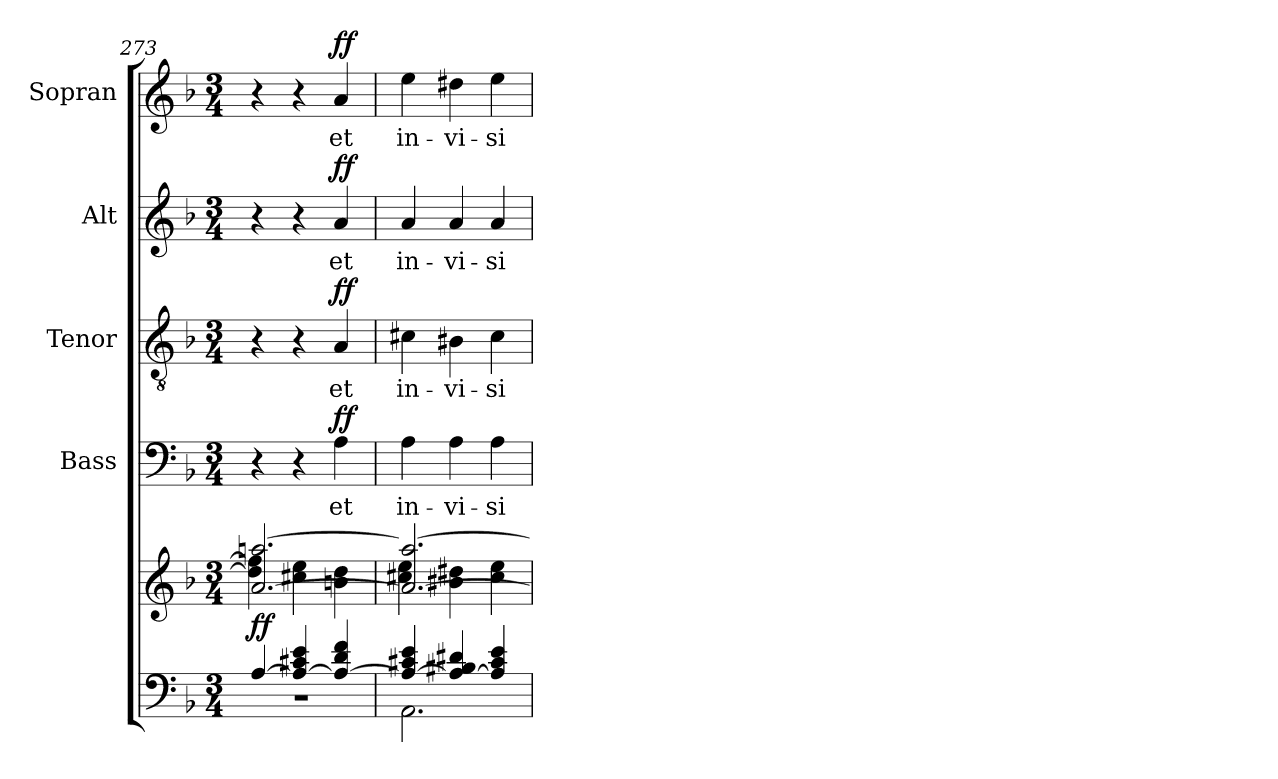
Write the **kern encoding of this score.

**kern	**kern	**dynam	**kern	**text	**dynam	**kern	**text	**dynam	**kern	**text	**dynam	**kern	**text	**dynam
*part5	*part5	*part5	*part4	*part4	*part4	*part3	*part3	*part3	*part2	*part2	*part2	*part1	*part1	*part1
*staff6	*staff5	*staff5/6	*staff4	*staff4	*staff4	*staff3	*staff3	*staff3	*staff2	*staff2	*staff2	*staff1	*staff1	*staff1
*	*	*	*I"Bass	*	*	*I"Tenor	*	*	*I"Alt	*	*	*I"Sopran	*	*
*	*	*	*I'B.	*	*	*I'T.	*	*	*I'A.	*	*	*I'S.	*	*
*clefF4	*clefG2	*	*clefF4	*	*	*clefGv2	*	*	*clefG2	*	*	*clefG2	*	*
*k[b-]	*k[b-]	*	*k[b-]	*	*	*k[b-]	*	*	*k[b-]	*	*	*k[b-]	*	*
*F:	*F:	*	*F:	*	*	*F:	*	*	*F:	*	*	*F:	*	*
*M3/4	*M3/4	*	*M3/4	*	*	*M3/4	*	*	*M3/4	*	*	*M3/4	*	*
=273	=273	=273	=273	=273	=273	=273	=273	=273	=273	=273	=273	=273	=273	=273
*^	*	*	*	*	*	*	*	*	*	*	*	*	*	*
!	!LO:N:vis=1	!	!LO:DY:b	!	!	!	!	!	!	!	!	!	!	!	!
*	*	*^	*	*	*	*	*	*	*	*	*	*	*	*	*
[>4A/	2.r	[<2.a/ [>2.aan/	4dd\] 4ff\]	ff	4r	.	.	4r	.	.	4r	.	.	4r	.	.
4A/_ 4c#X/ 4e/	.	.	4cc#X\ 4ee\	.	4r	.	.	4r	.	.	4r	.	.	4r	.	.
!	!	!	!	!	!	!LO:LY:b	!LO:DY:a	!	!LO:LY:b	!LO:DY:a	!	!LO:LY:b	!LO:DY:a	!	!LO:LY:b	!LO:DY:a
4A/_ 4d/ 4f/	.	.	4bn\ 4dd\	.	4A\	et	ff	4A/	et	ff	4a/	et	ff	4a/	et	ff
=274	=274	=274	=274	=274	=274	=274	=274	=274	=274	=274	=274	=274	=274	=274	=274	=274
!	!	!	!	!	!	!LO:LY:b	!	!	!LO:LY:b	!	!	!LO:LY:b	!	!	!LO:LY:b	!
4A/_ 4c#X/ 4e/	2.AA\	2.a/_ 2.aa/_	4cc#X\ 4ee\	.	4A\	in-	.	4c#X\	in-	.	4a/	in-	.	4ee\	in-	.
!	!	!	!	!	!	!LO:LY:b	!	!	!LO:LY:b	!	!	!LO:LY:b	!	!	!LO:LY:b	!
4A/_ 4B#X/ 4d#X/	.	.	4b#X\ 4dd#X\	.	4A\	-vi-	.	4B#X\	-vi-	.	4a/	-vi-	.	4dd#X\	-vi-	.
!	!	!	!	!	!	!LO:LY:b	!	!	!LO:LY:b	!	!	!LO:LY:b	!	!	!LO:LY:b	!
4A/] 4c#/ 4e/	.	.	4cc#\ 4ee\	.	4A\	-si-	.	4c#\	-si-	.	4a/	-si-	.	4ee\	-si-	.
*v	*v	*	*	*	*	*	*	*	*	*	*	*	*	*	*	*
*	*v	*v	*	*	*	*	*	*	*	*	*	*	*	*	*
=	=	=	=	=	=	=	=	=	=	=	=	=	=	=
*-	*-	*-	*-	*-	*-	*-	*-	*-	*-	*-	*-	*-	*-	*-
